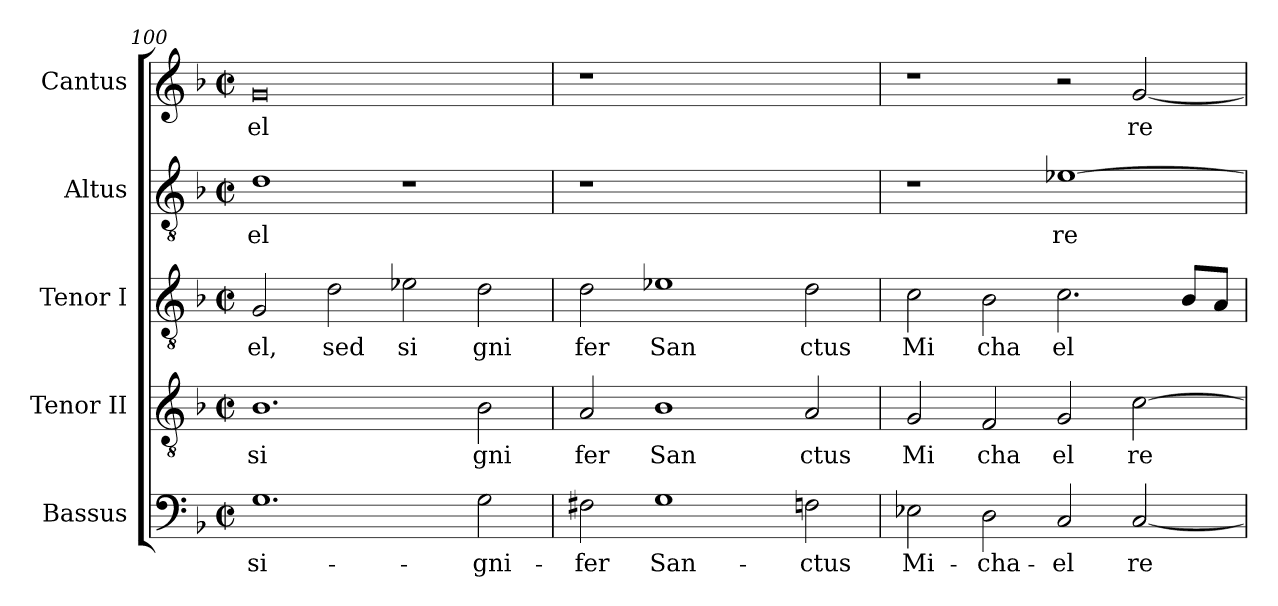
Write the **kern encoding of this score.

**kern	**text	**kern	**text	**kern	**text	**kern	**text	**kern	**text
*part5	*part5	*part4	*part4	*part3	*part3	*part2	*part2	*part1	*part1
*staff5	*staff5	*staff4	*staff4	*staff3	*staff3	*staff2	*staff2	*staff1	*staff1
*I"Bassus	*	*I"Tenor II	*	*I"Tenor I	*	*I"Altus	*	*I"Cantus	*
*I'B	*	*I'T II	*	*I'T I	*	*I'A	*	*I'C	*
*clefF4	*	*clefGv2	*	*clefGv2	*	*clefGv2	*	*clefG2	*
*k[b-]	*	*k[b-]	*	*k[b-]	*	*k[b-]	*	*k[b-]	*
*F:	*	*F:	*	*F:	*	*F:	*	*F:	*
*M2/2	*	*M2/2	*	*M2/2	*	*M2/2	*	*M2/2	*
*met(c|)	*	*met(c|)	*	*met(c|)	*	*met(c|)	*	*met(c|)	*
=100	=100	=100	=100	=100	=100	=100	=100	=100	=100
!	!LO:LY:b:cj	!	!LO:LY:b:cj	!	!LO:LY:b:cj	!	!LO:LY:b:cj	!	!LO:LY:b:cj
1.G	si-	1.B-	si	2G/	el,	1d	el	0g	el
!	!	!	!	!	!LO:LY:b:cj	!	!	!	!
.	.	.	.	2d\	sed	.	.	.	.
!	!	!	!	!	!LO:LY:b:cj	!	!	!	!
.	.	.	.	2e-X\	si	1r	.	.	.
!	!LO:LY:b:cj	!	!LO:LY:b:cj	!	!LO:LY:b:cj	!	!	!	!
2G\	-gni-	2B-\	gni	2d\	gni	.	.	.	.
=101	=101	=101	=101	=101	=101	=101	=101	=101	=101
!	!LO:LY:b:cj	!	!LO:LY:b:cj	!	!LO:LY:b:cj	!	!	!	!
2F#X\	-fer	2A/	fer	2d\	fer	1r	.	1r	.
!	!LO:LY:b:cj	!	!LO:LY:b:cj	!	!LO:LY:b:cj	!	!	!	!
1G	San-	1B-	San	1e-	San	.	.	.	.
.	.	.	.	.	.	1ryy	.	1ryy	.
!	!LO:LY:b:cj	!	!LO:LY:b:cj	!	!LO:LY:b:cj	!	!	!	!
2Fn\	-ctus	2A/	ctus	2d\	ctus	.	.	.	.
=102	=102	=102	=102	=102	=102	=102	=102	=102	=102
!	!LO:LY:b:cj	!	!LO:LY:b:cj	!	!LO:LY:b:cj	!	!	!	!
2E-X\	Mi-	2G/	Mi	2c\	Mi	1r	.	1r	.
!	!LO:LY:b:cj	!	!LO:LY:b:cj	!	!LO:LY:b:cj	!	!	!	!
2D\	-cha-	2F/	cha	2B-\	cha	.	.	.	.
!	!LO:LY:b:cj	!	!LO:LY:b:cj	!	!LO:LY:b:cj	!	!LO:LY:b:cj	!	!
2C/	-el	2G/	el	2.c\	el	[<1e-X	re	2r	.
!	!LO:LY:b:cj	!	!LO:LY:b:cj	!	!	!	!	!	!LO:LY:b:cj
[<2C/	re-	[<2c\	re	.	.	.	.	[<2g/	re
!	!	!	!	!	!LO:LY:b:cj	!	!	!	!
.	.	.	.	8B-/L	.	.	.	.	.
!	!	!	!	!	!LO:LY:b:cj	!	!	!	!
.	.	.	.	8A/J	.	.	.	.	.
=	=	=	=	=	=	=	=	=	=
*-	*-	*-	*-	*-	*-	*-	*-	*-	*-
